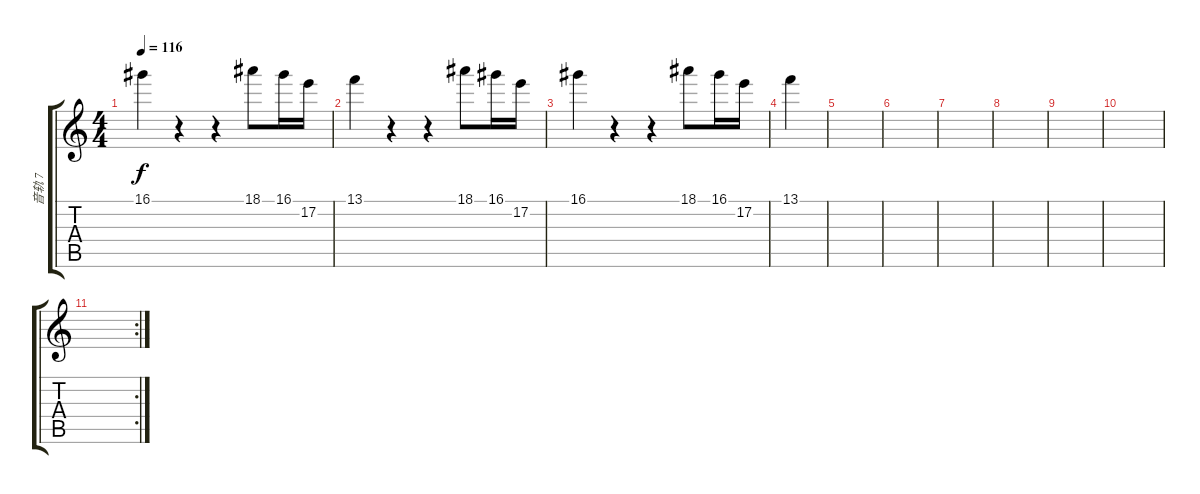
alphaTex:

\track ("音轨 7" "音轨 7") {instrument acousticguitarnylon}
\staff {score tabs}
\tuning (E4 B3 G3 D3 A2 E2) {hide}
\ts (4 4)
\tempo 116
\clef g2
\ks c
16.1.4{dy f} r.4 r.4 18.1.8 16.1.16 17.2.16 |
13.1.4 r.4 r.4 18.1.8 16.1.16 17.2.16 |
16.1.4 r.4 r.4 18.1.8 16.1.16 17.2.16 |
13.1.4 |
|
|
|
|
|
|
\rc 2
